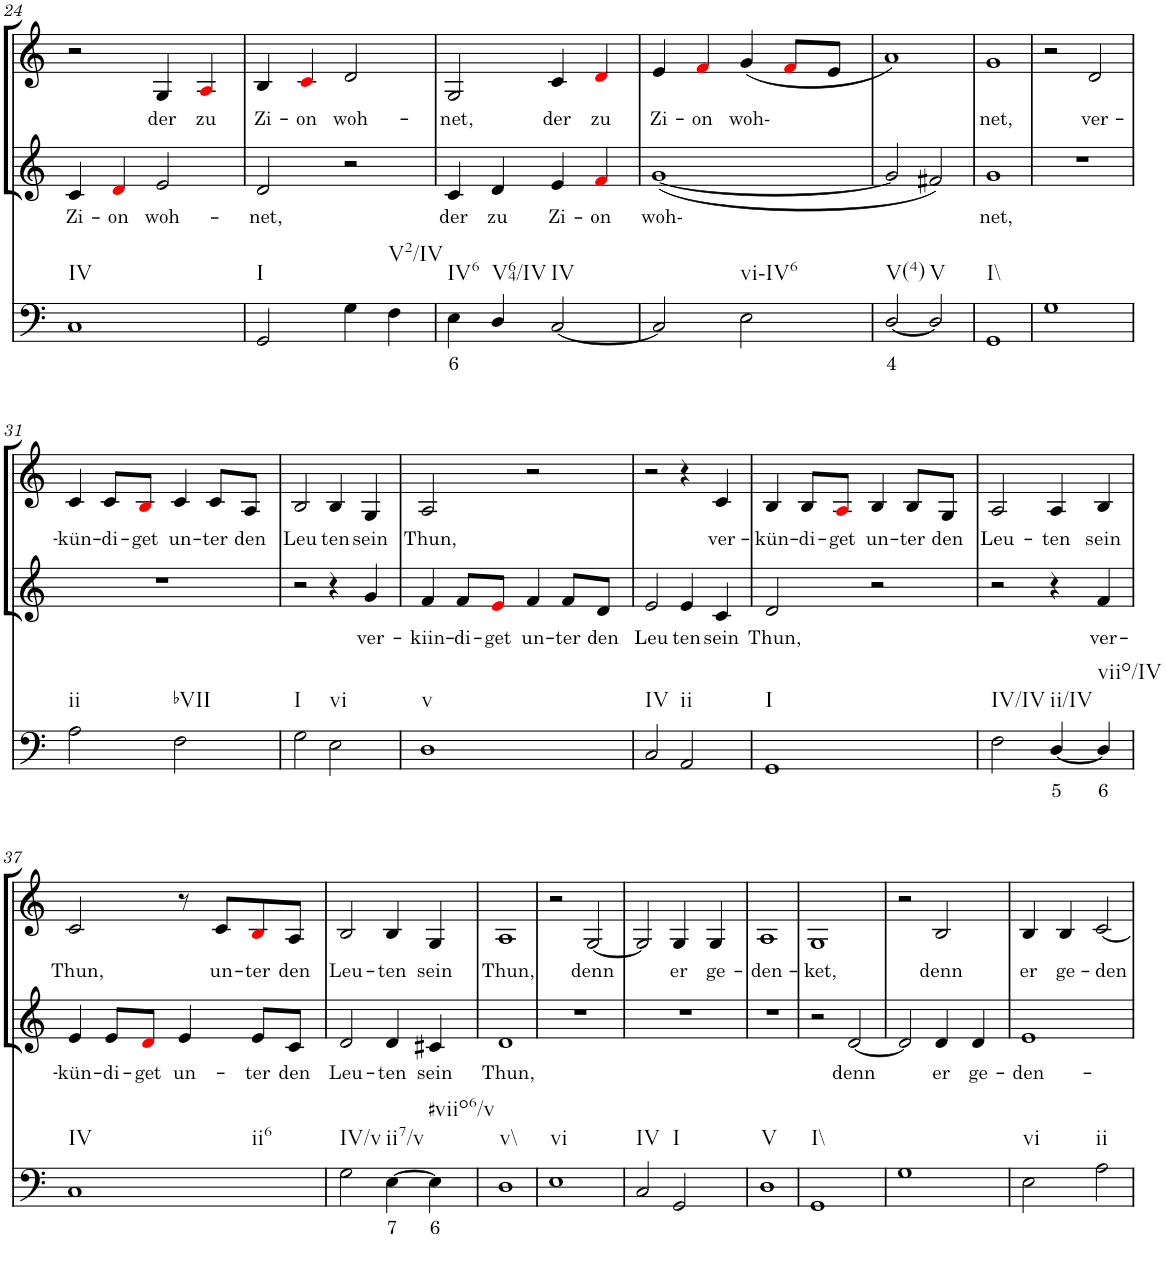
**kern	**text	**kern	**text	**kern	**text
*part3	*part3	*part2	*part2	*part1	*part1
*staff3	*staff3	*staff2	*staff2	*staff1	*staff1
*I"Continuo	*	*I"Alto II	*	*I"Alto I	*
!!LO:PB:g=z
*clefF4	*	*clefG2	*	*clefG2	*
*k[]	*	*k[]	*	*k[]	*
*M4/4	*	*M4/4	*	*M4/4	*
=24	=24	=24	=24	=24	=24
!LO:TX:b:t=IV	!	!	!	!	!
!	!	!	!LO:LY:b	!	!
1C	.	4c/	Zi-	2r	.
!	!	!	!LO:LY:b	!	!
.	.	4di/	on	.	.
!	!	!	!LO:LY:b	!	!LO:LY:b
.	.	2e/	woh-	4G/	der
!	!	!	!	!	!LO:LY:b
.	.	.	.	4Ai/	zu
=25	=25	=25	=25	=25	=25
!LO:TX:b:t=I	!	!	!	!	!
!	!	!	!LO:LY:b	!	!LO:LY:b
2GG/	.	2d/	net,	4B/	Zi-
!	!	!	!	!	!LO:LY:b
.	.	.	.	4ci/	on
!	!	!	!	!	!LO:LY:b
4G\	.	2r	.	2d/	woh-
!LO:TX:b:t=V2/IV	!	!	!	!	!
4F\	.	.	.	.	.
=26	=26	=26	=26	=26	=26
!LO:TX:b:t=IV6	!	!	!	!	!
!	!LO:LY:b	!	!LO:LY:b	!	!LO:LY:b
4E\	6	4c/	der	2G/	net,
!LO:TX:b:t=V64/IV	!	!	!	!	!
!	!	!	!LO:LY:b	!	!
4D/	.	4d/	zu	.	.
!LO:TX:b:t=IV	!	!	!	!	!
!	!	!	!LO:LY:b	!	!LO:LY:b
[2C/	.	4e/	Zi-	4c/	der
!	!	!	!LO:LY:b	!	!LO:LY:b
.	.	4fi/	on	4di/	zu
=27	=27	=27	=27	=27	=27
!	!	!	!LO:LY:b	!	!LO:LY:b
2C/]	.	([1g	woh-	4e/	Zi-
!	!	!	!	!	!LO:LY:b
.	.	.	.	4fi/	on
!LO:TX:b:t=vi-IV6	!	!	!	!	!
!	!	!	!	!	!LO:LY:b
2E\	.	.	.	(4g/	woh-
.	.	.	.	8fi/L	.
.	.	.	.	8e/J	.
=28	=28	=28	=28	=28	=28
!LO:TX:b:t=V(4)	!	!	!	!	!
!	!LO:LY:b	!	!	!	!
[2D/	4	2g/]	.	1a)	.
!LO:TX:b:t=V	!	!	!	!	!
2D/]	.	2f#X/)	.	.	.
=29	=29	=29	=29	=29	=29
!LO:TX:b:t=I\\	!	!	!	!	!
!	!	!	!LO:LY:b	!	!LO:LY:b
1GG	.	1g	net,	1g	net,
=30	=30	=30	=30	=30	=30
1G	.	1r	.	2r	.
!	!	!	!	!	!LO:LY:b
.	.	.	.	2d/	ver-
!!LO:LB:g=z
=31	=31	=31	=31	=31	=31
!LO:TX:b:t=ii	!	!	!	!	!
!	!	!	!	!	!LO:LY:b
2A\	.	1r	.	4c/	kün-
!	!	!	!	!	!LO:LY:b
.	.	.	.	8c/L	di-
!	!	!	!	!	!LO:LY:b
.	.	.	.	8Bi/J	get
!LO:TX:b:t=bVII	!	!	!	!	!
!	!	!	!	!	!LO:LY:b
2F\	.	.	.	4c/	un-
!	!	!	!	!	!LO:LY:b
.	.	.	.	8c/L	ter
!	!	!	!	!	!LO:LY:b
.	.	.	.	8A/J	den
=32	=32	=32	=32	=32	=32
!LO:TX:b:t=I	!	!	!	!	!
!	!	!	!	!	!LO:LY:b
2G\	.	2r	.	2B/	Leu-
!LO:TX:b:t=vi	!	!	!	!	!
!	!	!	!	!	!LO:LY:b
2E\	.	4r	.	4B/	ten
!	!	!	!LO:LY:b	!	!LO:LY:b
.	.	4g/	ver-	4G/	sein
=33	=33	=33	=33	=33	=33
!LO:TX:b:t=v	!	!	!	!	!
!	!	!	!LO:LY:b	!	!LO:LY:b
1D	.	4f/	kiin-	2A/	Thun,
!	!	!	!LO:LY:b	!	!
.	.	8f/L	di-	.	.
!	!	!	!LO:LY:b	!	!
.	.	8ei/J	get	.	.
!	!	!	!LO:LY:b	!	!
.	.	4f/	un-	2r	.
!	!	!	!LO:LY:b	!	!
.	.	8f/L	ter	.	.
!	!	!	!LO:LY:b	!	!
.	.	8d/J	den	.	.
=34	=34	=34	=34	=34	=34
!LO:TX:b:t=IV	!	!	!	!	!
!	!	!	!LO:LY:b	!	!
2C/	.	2e/	Leu-	2r	.
!LO:TX:b:t=ii	!	!	!	!	!
!	!	!	!LO:LY:b	!	!
2AA/	.	4e/	ten	4r	.
!	!	!	!LO:LY:b	!	!LO:LY:b
.	.	4c/	sein	4c/	ver-
=35	=35	=35	=35	=35	=35
!LO:TX:b:t=I	!	!	!	!	!
!	!	!	!LO:LY:b	!	!LO:LY:b
1GG	.	2d/	Thun,	4B/	kün-
!	!	!	!	!	!LO:LY:b
.	.	.	.	8B/L	di-
!	!	!	!	!	!LO:LY:b
.	.	.	.	8Ai/J	get
!	!	!	!	!	!LO:LY:b
.	.	2r	.	4B/	un-
!	!	!	!	!	!LO:LY:b
.	.	.	.	8B/L	ter
!	!	!	!	!	!LO:LY:b
.	.	.	.	8G/J	den
=36	=36	=36	=36	=36	=36
!LO:TX:b:t=IV/IV	!	!	!	!	!
!	!	!	!	!	!LO:LY:b
2F\	.	2r	.	2A/	Leu-
!LO:TX:b:t=ii/IV	!	!	!	!	!
!	!LO:LY:b	!	!	!	!LO:LY:b
[4D/	5	4r	.	4A/	ten
!LO:TX:b:t=viio/IV	!	!	!	!	!
!	!LO:LY:b	!	!LO:LY:b	!	!LO:LY:b
4D/]	6	4f/	ver-	4B/	sein
!!LO:LB:g=z
=37	=37	=37	=37	=37	=37
!LO:TX:b:t=IV	!	!	!	!	!
!LO:TX:b:t=ii6	!	!	!	!	!
!	!	!	!LO:LY:b	!	!LO:LY:b
1C	.	4e/	kün-	2c/	Thun,
!	!	!	!LO:LY:b	!	!
.	.	8e/L	di-	.	.
!	!	!	!LO:LY:b	!	!
.	.	8di/J	get	.	.
!	!	!	!LO:LY:b	!	!
.	.	4e/	un-	8r	.
!	!	!	!	!	!LO:LY:b
.	.	.	.	8c/L	un-
!	!	!	!LO:LY:b	!	!LO:LY:b
.	.	8e/L	ter	8Bi/	ter
!	!	!	!LO:LY:b	!	!LO:LY:b
.	.	8c/J	den	8A/J	den
=38	=38	=38	=38	=38	=38
!LO:TX:b:t=IV/v	!	!	!	!	!
!	!	!	!LO:LY:b	!	!LO:LY:b
2G\	.	2d/	Leu-	2B/	Leu-
!LO:TX:b:t=ii7/v	!	!	!	!	!
!	!LO:LY:b	!	!LO:LY:b	!	!LO:LY:b
[4E\	7	4d/	ten	4B/	ten
!LO:TX:b:t=#viio6/v	!	!	!	!	!
!	!LO:LY:b	!	!LO:LY:b	!	!LO:LY:b
4E\]	6	4c#X/	sein	4G/	sein
=39	=39	=39	=39	=39	=39
!LO:TX:b:t=v\\	!	!	!	!	!
!	!	!	!LO:LY:b	!	!LO:LY:b
1D	.	1d	Thun,	1A	Thun,
=40	=40	=40	=40	=40	=40
!LO:TX:b:t=vi	!	!	!	!	!
1E	.	1r	.	2r	.
!	!	!	!	!	!LO:LY:b
.	.	.	.	[2G/	denn
=41	=41	=41	=41	=41	=41
!LO:TX:b:t=IV	!	!	!	!	!
2C/	.	1r	.	2G/]	.
!LO:TX:b:t=I	!	!	!	!	!
!	!	!	!	!	!LO:LY:b
2GG/	.	.	.	4G/	er
!	!	!	!	!	!LO:LY:b
.	.	.	.	4G/	ge-
=42	=42	=42	=42	=42	=42
!LO:TX:b:t=V	!	!	!	!	!
!	!	!	!	!	!LO:LY:b
1D	.	1r	.	1A	den-
=43	=43	=43	=43	=43	=43
!LO:TX:b:t=I\\	!	!	!	!	!
!	!	!	!	!	!LO:LY:b
1GG	.	2r	.	1G	ket,
!	!	!	!LO:LY:b	!	!
.	.	[2d/	denn	.	.
=44	=44	=44	=44	=44	=44
1G	.	2d/]	.	2r	.
!	!	!	!LO:LY:b	!	!LO:LY:b
.	.	4d/	er	2B/	denn
!	!	!	!LO:LY:b	!	!
.	.	4d/	ge-	.	.
=45	=45	=45	=45	=45	=45
!LO:TX:b:t=vi	!	!	!	!	!
!	!	!	!LO:LY:b	!	!LO:LY:b
2E\	.	1e	den-	4B/	er
!	!	!	!	!	!LO:LY:b
.	.	.	.	4B/	ge-
!LO:TX:b:t=ii	!	!	!	!	!
!	!	!	!	!	!LO:LY:b
2A\	.	.	.	[2c/	den-
=	=	=	=	=	=
*-	*-	*-	*-	*-	*-
